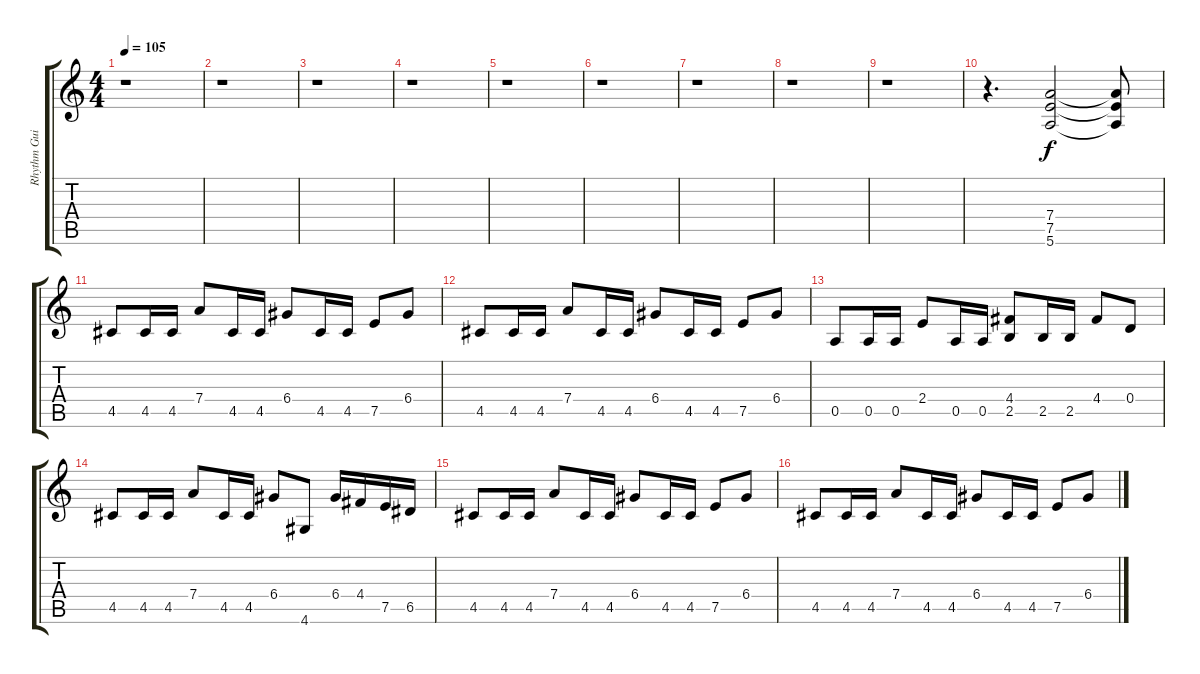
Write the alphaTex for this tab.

\track ("Rhythm Guitar" "Rhythm Gui") {instrument distortionguitar}
\staff {score tabs}
\tuning (E4 B3 G3 D3 A2 E2) {hide}
\ts (4 4)
\tempo 105
\clef g2
\ks c
r.1{dy f instrument distortionguitar} |
r.1 |
r.1 |
r.1 |
r.1 |
r.1 |
r.1 |
r.1 |
r.1 |
r.4{d} (7.4 7.5 5.6).2 (7.4{t} 7.5{t} 5.6{t}).8 |
4.5.8 4.5.16 4.5.16 7.4.8 4.5.16 4.5.16 6.4.8 4.5.16 4.5.16 7.5.8 6.4.8 |
4.5.8 4.5.16 4.5.16 7.4.8 4.5.16 4.5.16 6.4.8 4.5.16 4.5.16 7.5.8 6.4.8 |
0.5.8 0.5.16 0.5.16 2.4.8 0.5.16 0.5.16 (4.4 2.5).8 2.5.16 2.5.16 4.4.8 0.4.8 |
4.5.8 4.5.16 4.5.16 7.4.8 4.5.16 4.5.16 6.4.8 4.6.8 6.4.16 4.4.16 7.5.16 6.5.16 |
4.5.8 4.5.16 4.5.16 7.4.8 4.5.16 4.5.16 6.4.8 4.5.16 4.5.16 7.5.8 6.4.8 |
4.5.8 4.5.16 4.5.16 7.4.8 4.5.16 4.5.16 6.4.8 4.5.16 4.5.16 7.5.8 6.4.8
